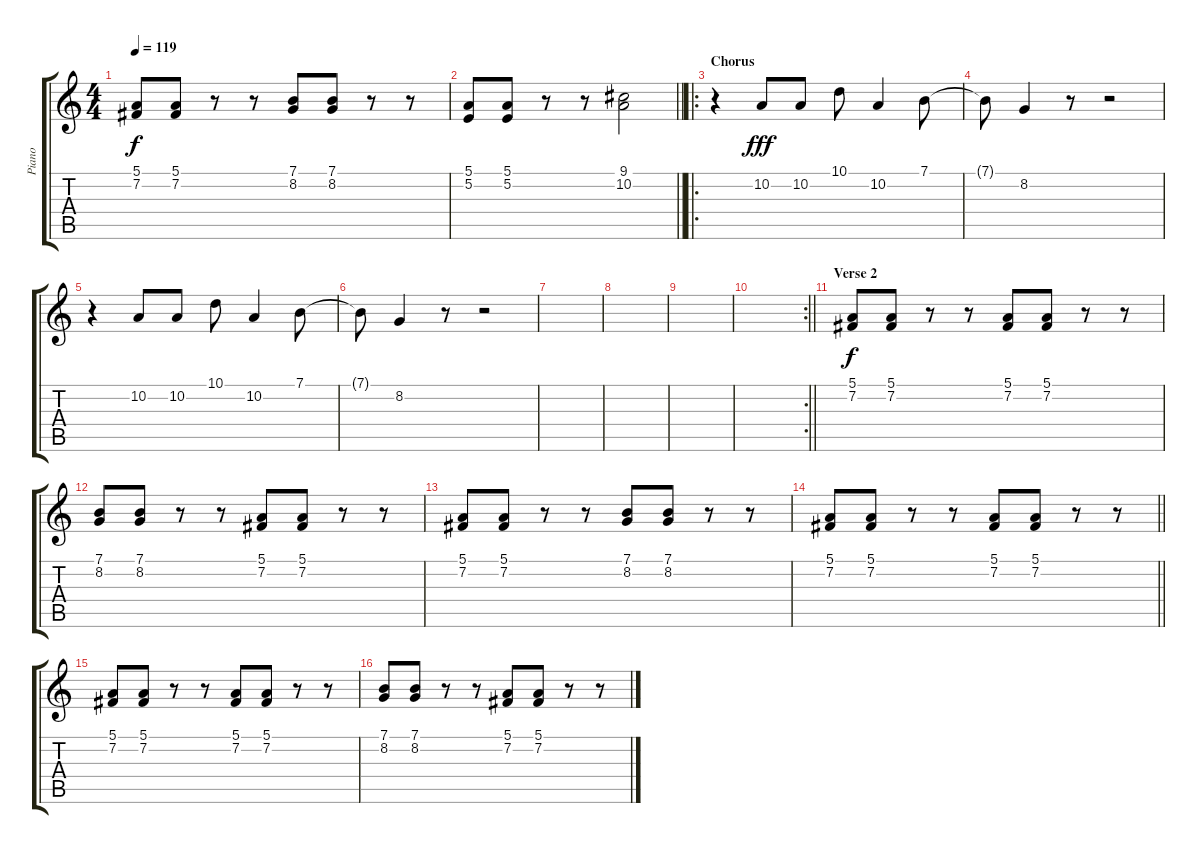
\track ("Piano" "Piano") {instrument electricpiano2}
\staff {score tabs}
\tuning (E4 B3 G3 D3 A2 E2) {hide}
\ts (4 4)
\tempo 119
\clef g2
\ks c
(5.1 7.2).8{dy f} (5.1 7.2).8 r.8 r.8 (7.1 8.2).8 (7.1 8.2).8 r.8 r.8 |
\barLineRight lightlight
(5.1 5.2).8 (5.1 5.2).8 r.8 r.8 (9.1 10.2).2 |
\ro
\section ("" "Chorus")
r.4 10.2.8{dy fff} 10.2.8 10.1.8 10.2.4 7.1.8 |
7.1{t}.8 8.2.4 r.8 r.2 |
r.4 10.2.8 10.2.8 10.1.8 10.2.4 7.1.8 |
7.1{t}.8 8.2.4 r.8 r.2 |
|
|
|
\rc 2
\barLineRight lightlight
|
\section ("" "Verse 2")
(5.1 7.2).8{dy f} (5.1 7.2).8 r.8 r.8 (5.1 7.2).8 (5.1 7.2).8 r.8 r.8 |
(7.1 8.2).8 (7.1 8.2).8 r.8 r.8 (5.1 7.2).8 (5.1 7.2).8 r.8 r.8 |
(5.1 7.2).8 (5.1 7.2).8 r.8 r.8 (7.1 8.2).8 (7.1 8.2).8 r.8 r.8 |
\barLineRight lightlight
(5.1 7.2).8 (5.1 7.2).8 r.8 r.8 (5.1 7.2).8 (5.1 7.2).8 r.8 r.8 |
(5.1 7.2).8 (5.1 7.2).8 r.8 r.8 (5.1 7.2).8 (5.1 7.2).8 r.8 r.8 |
(7.1 8.2).8 (7.1 8.2).8 r.8 r.8 (5.1 7.2).8 (5.1 7.2).8 r.8 r.8
